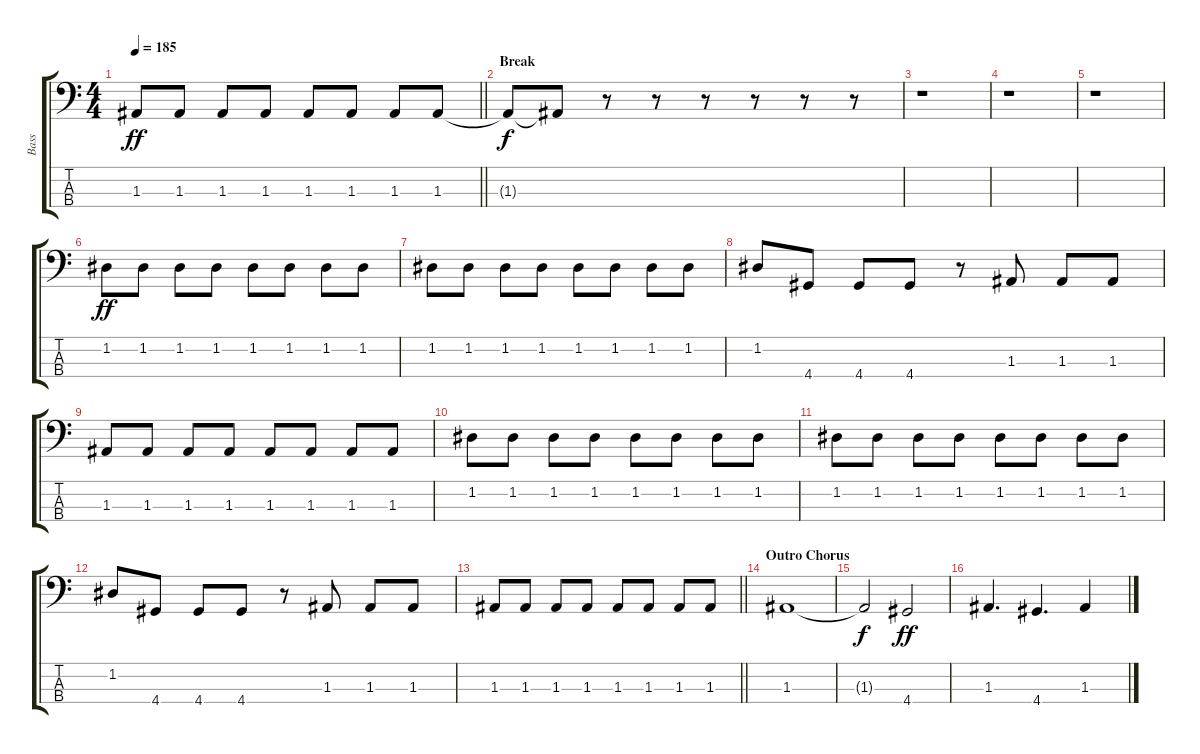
\track ("Bass" "Bass") {instrument electricbassfinger}
\staff {score tabs}
\tuning (G2 D2 A1 E1) {hide}
\ts (4 4)
\tempo 185
\clef f4
\barLineRight lightlight
\ks c
1.3.8{dy ff} 1.3.8 1.3.8 1.3.8 1.3.8 1.3.8 1.3.8 1.3.8 |
\section ("" "Break")
1.3{t}.8{dy f} 1.3{t}.8 r.8 r.8 r.8 r.8 r.8 r.8 |
r.1 |
r.1 |
r.1 |
1.2.8{dy ff} 1.2.8 1.2.8 1.2.8 1.2.8 1.2.8 1.2.8 1.2.8 |
1.2.8 1.2.8 1.2.8 1.2.8 1.2.8 1.2.8 1.2.8 1.2.8 |
1.2.8 4.4.8 4.4.8 4.4.8 r.8 1.3.8 1.3.8 1.3.8 |
1.3.8 1.3.8 1.3.8 1.3.8 1.3.8 1.3.8 1.3.8 1.3.8 |
1.2.8 1.2.8 1.2.8 1.2.8 1.2.8 1.2.8 1.2.8 1.2.8 |
1.2.8 1.2.8 1.2.8 1.2.8 1.2.8 1.2.8 1.2.8 1.2.8 |
1.2.8 4.4.8 4.4.8 4.4.8 r.8 1.3.8 1.3.8 1.3.8 |
\barLineRight lightlight
1.3.8 1.3.8 1.3.8 1.3.8 1.3.8 1.3.8 1.3.8 1.3.8 |
\section ("" "Outro Chorus")
1.3.1 |
1.3{t}.2{dy f} 4.4.2{dy ff} |
1.3.4{d} 4.4.4{d} 1.3.4
